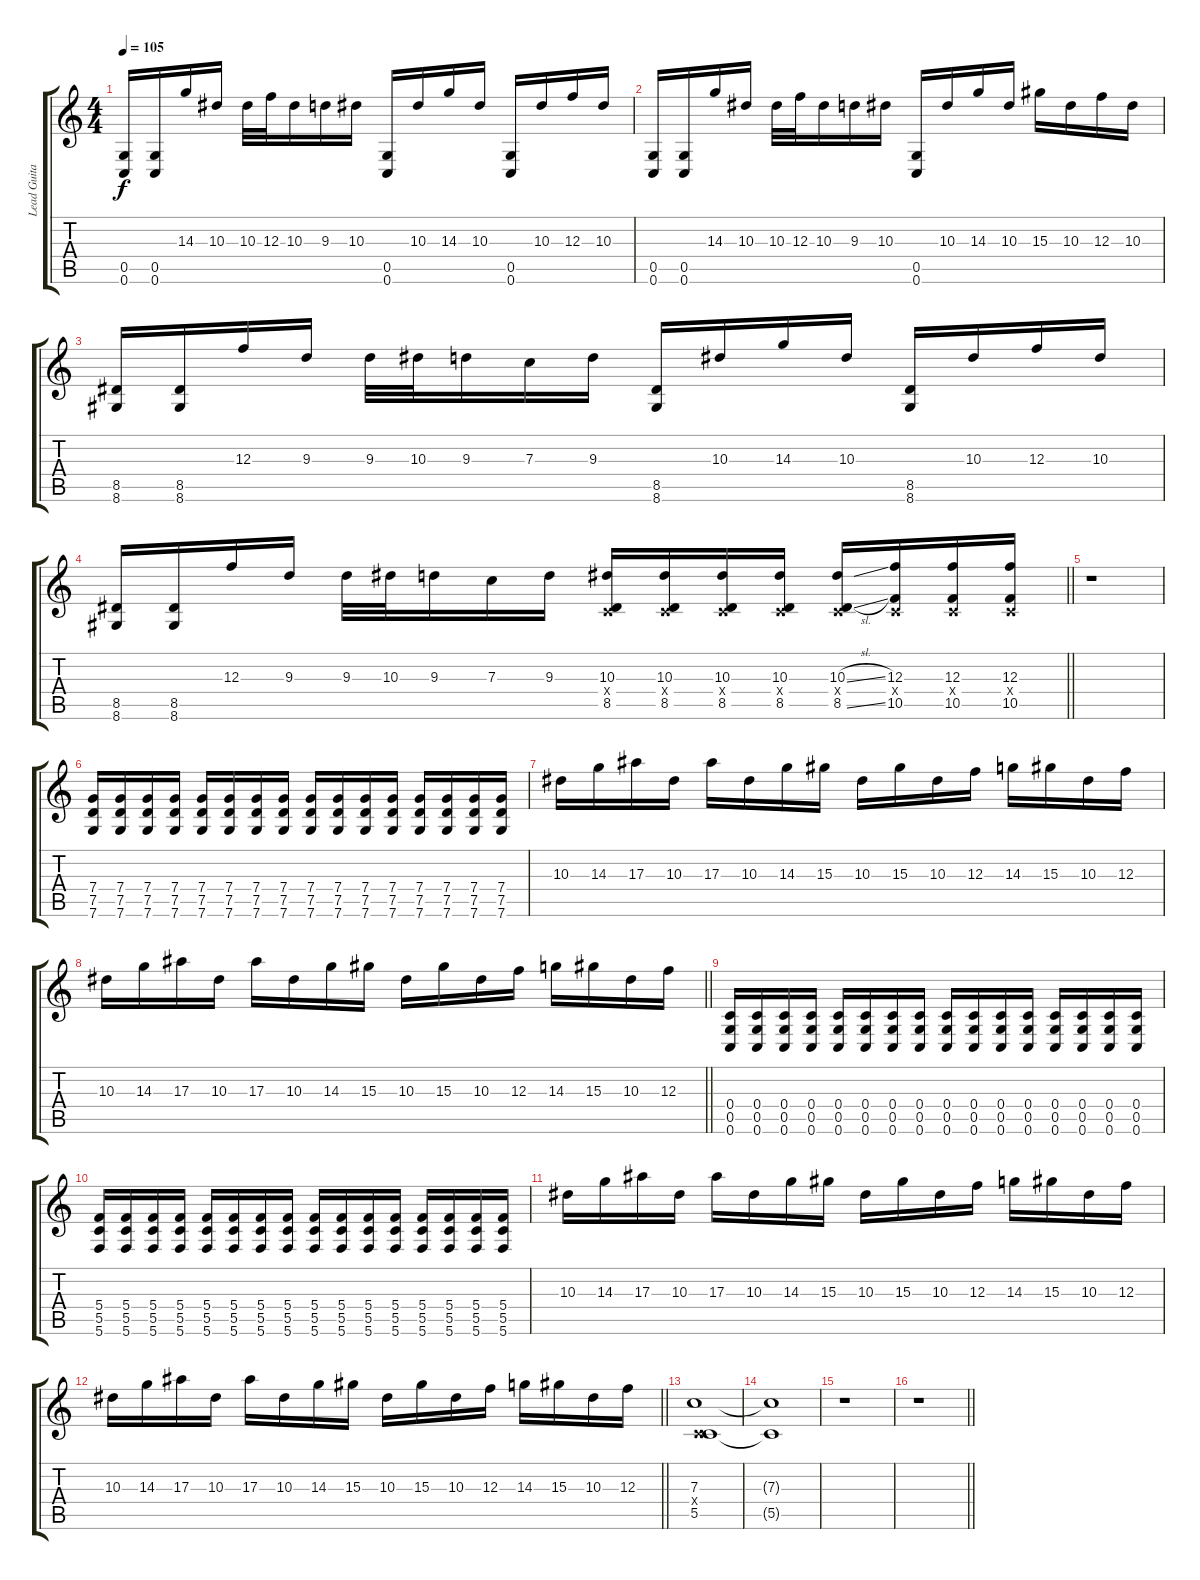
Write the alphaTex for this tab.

\track ("Lead Guitar" "Lead Guita") {instrument distortionguitar}
\staff {score tabs}
\tuning (D4 A3 F3 C3 G2 C2) {hide}
\ts (4 4)
\section ("" "")
\tempo 105
\clef g2
\ks c
(0.5 0.6).16{dy f} (0.5 0.6).16 14.3.16 10.3.16 10.3.32 12.3.32 10.3.16 9.3.16 10.3.16 (0.5 0.6).16 10.3.16 14.3.16 10.3.16 (0.5 0.6).16 10.3.16 12.3.16 10.3.16 |
(0.5 0.6).16 (0.5 0.6).16 14.3.16 10.3.16 10.3.32 12.3.32 10.3.16 9.3.16 10.3.16 (0.5 0.6).16 10.3.16 14.3.16 10.3.16 15.3.16 10.3.16 12.3.16 10.3.16 |
(8.5 8.6).16 (8.5 8.6).16 12.3.16 9.3.16 9.3.32 10.3.32 9.3.16 7.3.16 9.3.16 (8.5 8.6).16 10.3.16 14.3.16 10.3.16 (8.5 8.6).16 10.3.16 12.3.16 10.3.16 |
\barLineRight lightlight
(8.5 8.6).16 (8.5 8.6).16 12.3.16 9.3.16 9.3.32 10.3.32 9.3.16 7.3.16 9.3.16 (10.3 0.4{x} 8.5).16 (10.3 0.4{x} 8.5).16 (10.3 0.4{x} 8.5).16 (10.3 0.4{x} 8.5).16 (10.3{sl} 0.4{x} 8.5{sl}).16 (12.3 0.4{x} 10.5).16 (12.3 0.4{x} 10.5).16 (12.3 0.4{x} 10.5).16 |
\section ("" "")
r.1 |
(7.4 7.5 7.6).16 (7.4 7.5 7.6).16 (7.4 7.5 7.6).16 (7.4 7.5 7.6).16 (7.4 7.5 7.6).16 (7.4 7.5 7.6).16 (7.4 7.5 7.6).16 (7.4 7.5 7.6).16 (7.4 7.5 7.6).16 (7.4 7.5 7.6).16 (7.4 7.5 7.6).16 (7.4 7.5 7.6).16 (7.4 7.5 7.6).16 (7.4 7.5 7.6).16 (7.4 7.5 7.6).16 (7.4 7.5 7.6).16 |
10.3.16{balance 8} 14.3.16 17.3.16 10.3.16 17.3.16 10.3.16 14.3.16 15.3.16 10.3.16 15.3.16 10.3.16 12.3.16 14.3.16 15.3.16 10.3.16 12.3.16 |
\barLineRight lightlight
10.3.16 14.3.16 17.3.16 10.3.16 17.3.16 10.3.16 14.3.16 15.3.16 10.3.16 15.3.16 10.3.16 12.3.16 14.3.16 15.3.16 10.3.16 12.3.16 |
\section ("" "")
(0.4 0.5 0.6).16{balance 16} (0.4 0.5 0.6).16 (0.4 0.5 0.6).16 (0.4 0.5 0.6).16 (0.4 0.5 0.6).16 (0.4 0.5 0.6).16 (0.4 0.5 0.6).16 (0.4 0.5 0.6).16 (0.4 0.5 0.6).16 (0.4 0.5 0.6).16 (0.4 0.5 0.6).16 (0.4 0.5 0.6).16 (0.4 0.5 0.6).16 (0.4 0.5 0.6).16 (0.4 0.5 0.6).16 (0.4 0.5 0.6).16 |
(5.4 5.5 5.6).16 (5.4 5.5 5.6).16 (5.4 5.5 5.6).16 (5.4 5.5 5.6).16 (5.4 5.5 5.6).16 (5.4 5.5 5.6).16 (5.4 5.5 5.6).16 (5.4 5.5 5.6).16 (5.4 5.5 5.6).16 (5.4 5.5 5.6).16 (5.4 5.5 5.6).16 (5.4 5.5 5.6).16 (5.4 5.5 5.6).16 (5.4 5.5 5.6).16 (5.4 5.5 5.6).16 (5.4 5.5 5.6).16 |
10.3.16{balance 8} 14.3.16 17.3.16 10.3.16 17.3.16 10.3.16 14.3.16 15.3.16 10.3.16 15.3.16 10.3.16 12.3.16 14.3.16 15.3.16 10.3.16 12.3.16 |
\barLineRight lightlight
10.3.16 14.3.16 17.3.16 10.3.16 17.3.16 10.3.16 14.3.16 15.3.16 10.3.16 15.3.16 10.3.16 12.3.16 14.3.16 15.3.16 10.3.16 12.3.16 |
\section ("" "")
(7.3 0.4{x} 5.5).1{volume 0 balance 16} |
(7.3{t} 5.5{t}).1 |
r.1 |
\barLineRight lightlight
r.1
